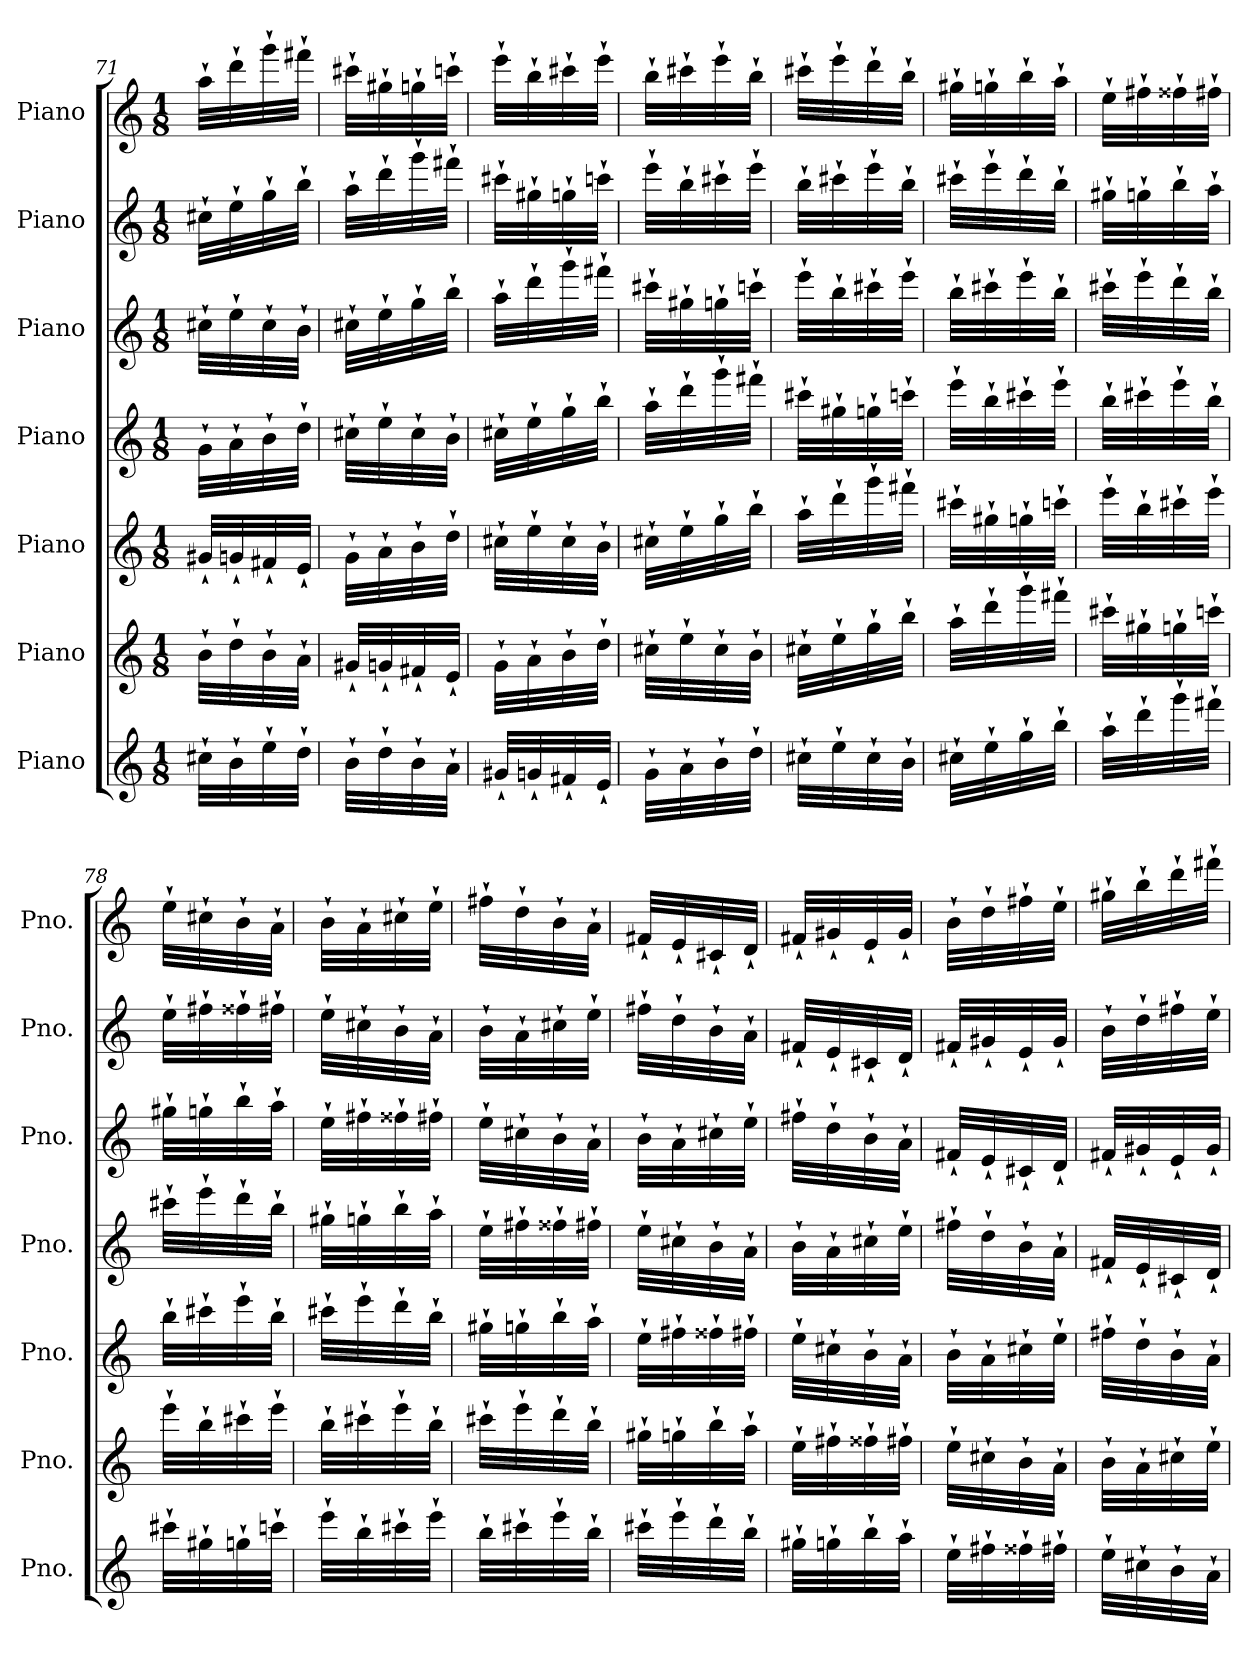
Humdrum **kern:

**kern	**kern	**kern	**kern	**kern	**kern	**kern
*part7	*part6	*part5	*part4	*part3	*part2	*part1
*staff7	*staff6	*staff5	*staff4	*staff3	*staff2	*staff1
*I"Piano	*I"Piano	*I"Piano	*I"Piano	*I"Piano	*I"Piano	*I"Piano
*I'Pno.	*I'Pno.	*I'Pno.	*I'Pno.	*I'Pno.	*I'Pno.	*I'Pno.
*clefG2	*clefG2	*clefG2	*clefG2	*clefG2	*clefG2	*clefG2
*k[]	*k[]	*k[]	*k[]	*k[]	*k[]	*k[]
*M1/8	*M1/8	*M1/8	*M1/8	*M1/8	*M1/8	*M1/8
=71	=71	=71	=71	=71	=71	=71
32cc#X`\LLL	32b`\LLL	32g#X`/LLL	32g`\LLL	32cc#X`\LLL	32cc#X`\LLL	32aa`\LLL
32b`\	32dd`\	32gn`/	32a`\	32ee`\	32ee`\	32ddd`\
32ee`\	32b`\	32f#X`/	32b`\	32cc#`\	32gg`\	32ggg`\
32dd`\JJJ	32a`\JJJ	32e`/JJJ	32dd`\JJJ	32b`\JJJ	32bb`\JJJ	32fff#X`\JJJ
=72	=72	=72	=72	=72	=72	=72
32b`\LLL	32g#X`/LLL	32g`\LLL	32cc#X`\LLL	32cc#X`\LLL	32aa`\LLL	32ccc#X`\LLL
32dd`\	32gn`/	32a`\	32ee`\	32ee`\	32ddd`\	32gg#X`\
32b`\	32f#X`/	32b`\	32cc#`\	32gg`\	32ggg`\	32ggn`\
32a`\JJJ	32e`/JJJ	32dd`\JJJ	32b`\JJJ	32bb`\JJJ	32fff#X`\JJJ	32cccn`\JJJ
=73	=73	=73	=73	=73	=73	=73
32g#X`/LLL	32g`\LLL	32cc#X`\LLL	32cc#X`\LLL	32aa`\LLL	32ccc#X`\LLL	32eee`\LLL
32gn`/	32a`\	32ee`\	32ee`\	32ddd`\	32gg#X`\	32bb`\
32f#X`/	32b`\	32cc#`\	32gg`\	32ggg`\	32ggn`\	32ccc#X`\
32e`/JJJ	32dd`\JJJ	32b`\JJJ	32bb`\JJJ	32fff#X`\JJJ	32cccn`\JJJ	32eee`\JJJ
=74	=74	=74	=74	=74	=74	=74
32g`\LLL	32cc#X`\LLL	32cc#X`\LLL	32aa`\LLL	32ccc#X`\LLL	32eee`\LLL	32bb`\LLL
32a`\	32ee`\	32ee`\	32ddd`\	32gg#X`\	32bb`\	32ccc#X`\
32b`\	32cc#`\	32gg`\	32ggg`\	32ggn`\	32ccc#X`\	32eee`\
32dd`\JJJ	32b`\JJJ	32bb`\JJJ	32fff#X`\JJJ	32cccn`\JJJ	32eee`\JJJ	32bb`\JJJ
!!LO:PB:g=z
=75	=75	=75	=75	=75	=75	=75
32cc#X`\LLL	32cc#X`\LLL	32aa`\LLL	32ccc#X`\LLL	32eee`\LLL	32bb`\LLL	32ccc#X`\LLL
32ee`\	32ee`\	32ddd`\	32gg#X`\	32bb`\	32ccc#X`\	32eee`\
32cc#`\	32gg`\	32ggg`\	32ggn`\	32ccc#X`\	32eee`\	32ddd`\
32b`\JJJ	32bb`\JJJ	32fff#X`\JJJ	32cccn`\JJJ	32eee`\JJJ	32bb`\JJJ	32bb`\JJJ
=76	=76	=76	=76	=76	=76	=76
32cc#X`\LLL	32aa`\LLL	32ccc#X`\LLL	32eee`\LLL	32bb`\LLL	32ccc#X`\LLL	32gg#X`\LLL
32ee`\	32ddd`\	32gg#X`\	32bb`\	32ccc#X`\	32eee`\	32ggn`\
32gg`\	32ggg`\	32ggn`\	32ccc#X`\	32eee`\	32ddd`\	32bb`\
32bb`\JJJ	32fff#X`\JJJ	32cccn`\JJJ	32eee`\JJJ	32bb`\JJJ	32bb`\JJJ	32aa`\JJJ
=77	=77	=77	=77	=77	=77	=77
32aa`\LLL	32ccc#X`\LLL	32eee`\LLL	32bb`\LLL	32ccc#X`\LLL	32gg#X`\LLL	32ee`\LLL
32ddd`\	32gg#X`\	32bb`\	32ccc#X`\	32eee`\	32ggn`\	32ff#X`\
32ggg`\	32ggn`\	32ccc#X`\	32eee`\	32ddd`\	32bb`\	32ff##X`\
32fff#X`\JJJ	32cccn`\JJJ	32eee`\JJJ	32bb`\JJJ	32bb`\JJJ	32aa`\JJJ	32ff#X`\JJJ
=78	=78	=78	=78	=78	=78	=78
32ccc#X`\LLL	32eee`\LLL	32bb`\LLL	32ccc#X`\LLL	32gg#X`\LLL	32ee`\LLL	32ee`\LLL
32gg#X`\	32bb`\	32ccc#X`\	32eee`\	32ggn`\	32ff#X`\	32cc#X`\
32ggn`\	32ccc#X`\	32eee`\	32ddd`\	32bb`\	32ff##X`\	32b`\
32cccn`\JJJ	32eee`\JJJ	32bb`\JJJ	32bb`\JJJ	32aa`\JJJ	32ff#X`\JJJ	32a`\JJJ
=79	=79	=79	=79	=79	=79	=79
32eee`\LLL	32bb`\LLL	32ccc#X`\LLL	32gg#X`\LLL	32ee`\LLL	32ee`\LLL	32b`\LLL
32bb`\	32ccc#X`\	32eee`\	32ggn`\	32ff#X`\	32cc#X`\	32a`\
32ccc#X`\	32eee`\	32ddd`\	32bb`\	32ff##X`\	32b`\	32cc#X`\
32eee`\JJJ	32bb`\JJJ	32bb`\JJJ	32aa`\JJJ	32ff#X`\JJJ	32a`\JJJ	32ee`\JJJ
=80	=80	=80	=80	=80	=80	=80
32bb`\LLL	32ccc#X`\LLL	32gg#X`\LLL	32ee`\LLL	32ee`\LLL	32b`\LLL	32ff#X`\LLL
32ccc#X`\	32eee`\	32ggn`\	32ff#X`\	32cc#X`\	32a`\	32dd`\
32eee`\	32ddd`\	32bb`\	32ff##X`\	32b`\	32cc#X`\	32b`\
32bb`\JJJ	32bb`\JJJ	32aa`\JJJ	32ff#X`\JJJ	32a`\JJJ	32ee`\JJJ	32a`\JJJ
!!LO:PB:g=z
=81	=81	=81	=81	=81	=81	=81
32ccc#X`\LLL	32gg#X`\LLL	32ee`\LLL	32ee`\LLL	32b`\LLL	32ff#X`\LLL	32f#X`/LLL
32eee`\	32ggn`\	32ff#X`\	32cc#X`\	32a`\	32dd`\	32e`/
32ddd`\	32bb`\	32ff##X`\	32b`\	32cc#X`\	32b`\	32c#X`/
32bb`\JJJ	32aa`\JJJ	32ff#X`\JJJ	32a`\JJJ	32ee`\JJJ	32a`\JJJ	32d`/JJJ
=82	=82	=82	=82	=82	=82	=82
32gg#X`\LLL	32ee`\LLL	32ee`\LLL	32b`\LLL	32ff#X`\LLL	32f#X`/LLL	32f#X`/LLL
32ggn`\	32ff#X`\	32cc#X`\	32a`\	32dd`\	32e`/	32g#X`/
32bb`\	32ff##X`\	32b`\	32cc#X`\	32b`\	32c#X`/	32e`/
32aa`\JJJ	32ff#X`\JJJ	32a`\JJJ	32ee`\JJJ	32a`\JJJ	32d`/JJJ	32g#`/JJJ
=83	=83	=83	=83	=83	=83	=83
32ee`\LLL	32ee`\LLL	32b`\LLL	32ff#X`\LLL	32f#X`/LLL	32f#X`/LLL	32b`\LLL
32ff#X`\	32cc#X`\	32a`\	32dd`\	32e`/	32g#X`/	32dd`\
32ff##X`\	32b`\	32cc#X`\	32b`\	32c#X`/	32e`/	32ff#X`\
32ff#X`\JJJ	32a`\JJJ	32ee`\JJJ	32a`\JJJ	32d`/JJJ	32g#`/JJJ	32ee`\JJJ
=84	=84	=84	=84	=84	=84	=84
32ee`\LLL	32b`\LLL	32ff#X`\LLL	32f#X`/LLL	32f#X`/LLL	32b`\LLL	32gg#X`\LLL
32cc#X`\	32a`\	32dd`\	32e`/	32g#X`/	32dd`\	32bb`\
32b`\	32cc#X`\	32b`\	32c#X`/	32e`/	32ff#X`\	32ddd`\
32a`\JJJ	32ee`\JJJ	32a`\JJJ	32d`/JJJ	32g#`/JJJ	32ee`\JJJ	32fff#X`\JJJ
=	=	=	=	=	=	=
*-	*-	*-	*-	*-	*-	*-
